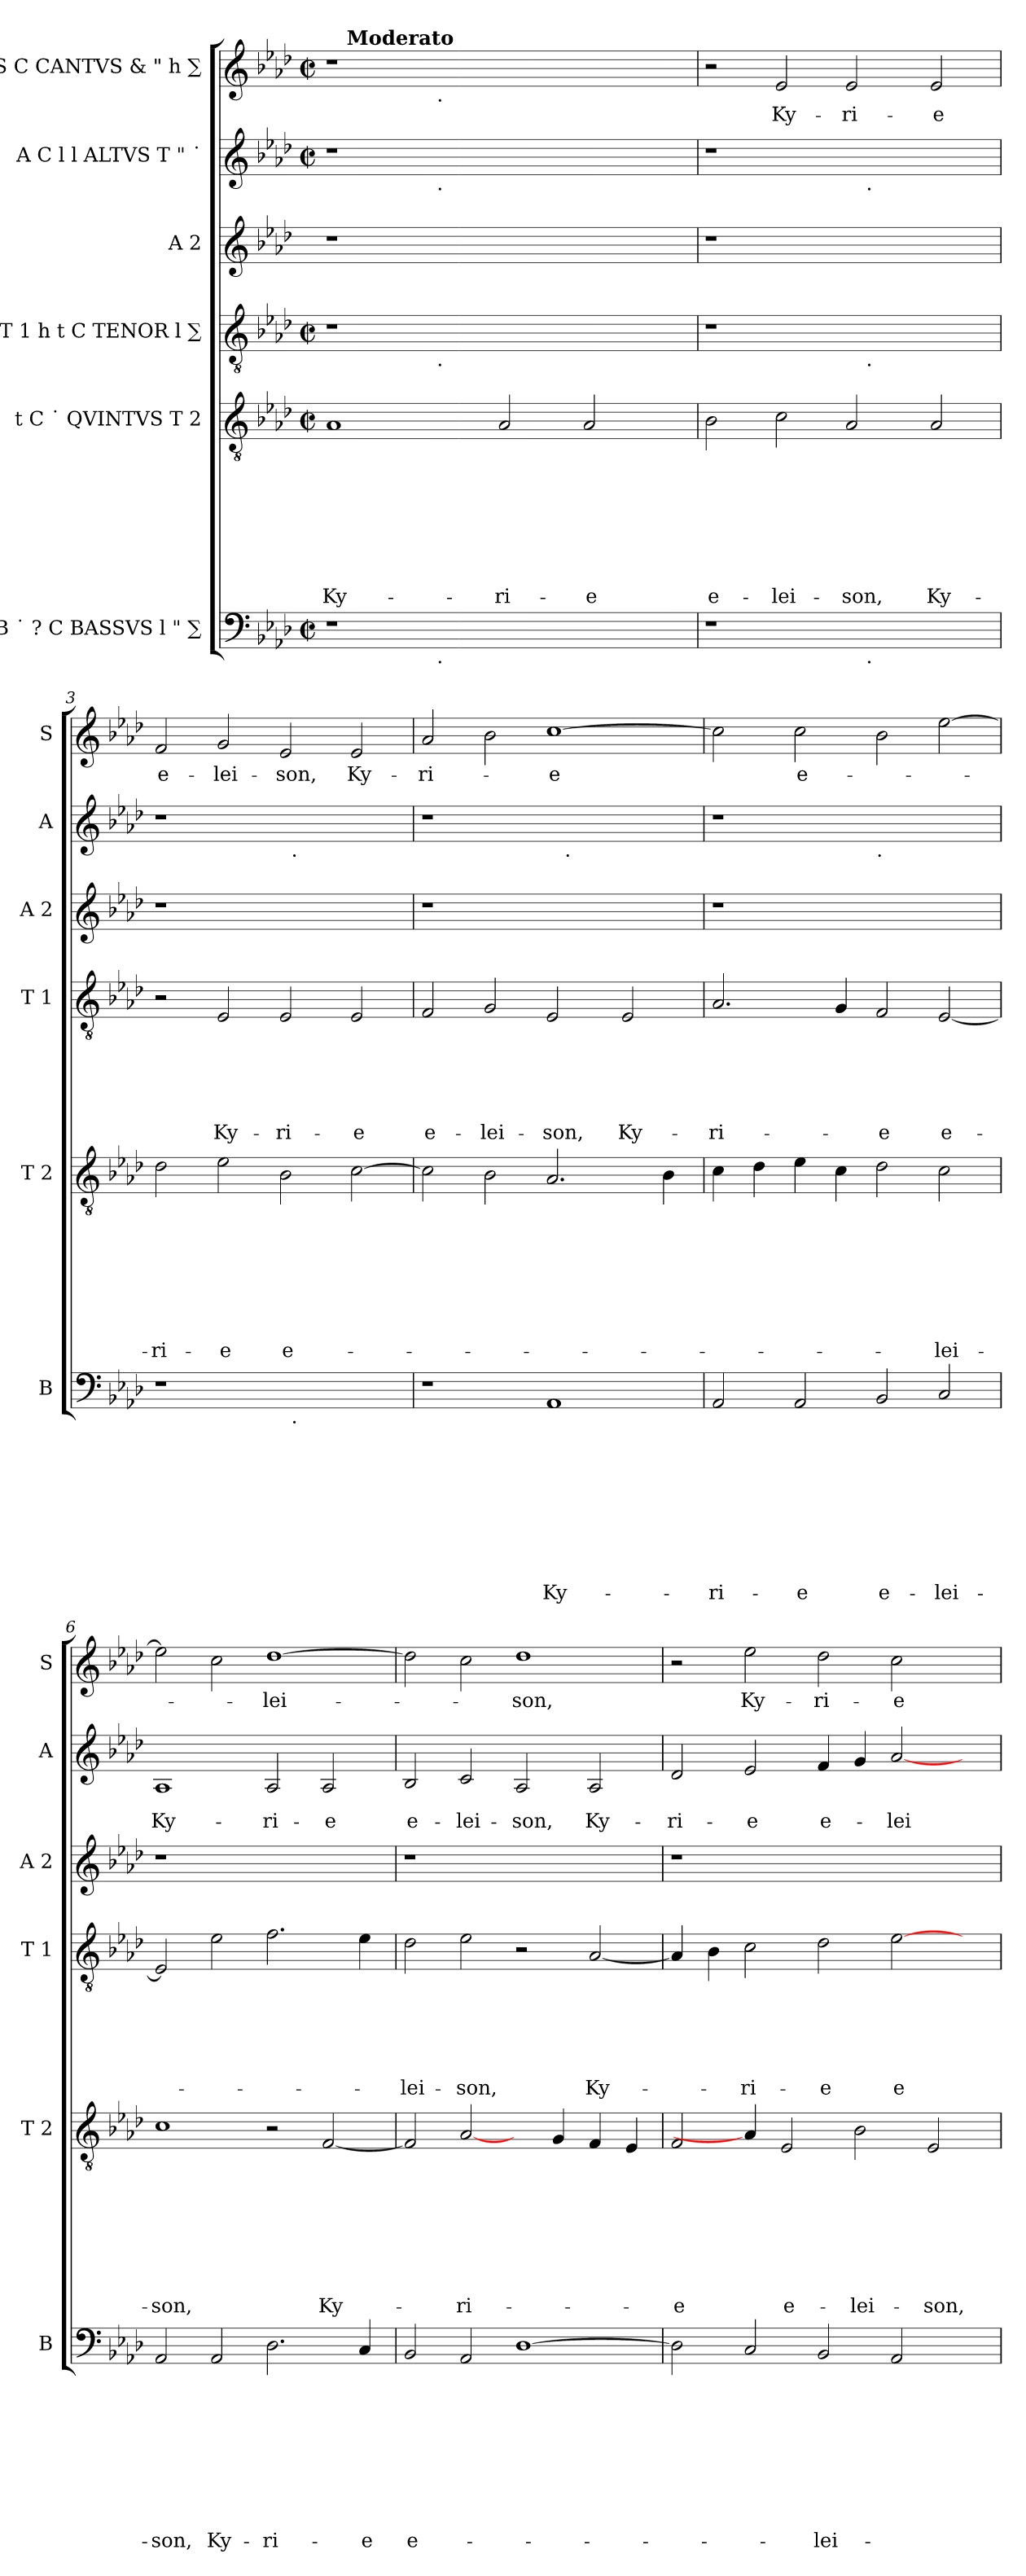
**kern	**text	**text	**text	**text	**text	**text	**text	**text	**text	**kern	**text	**text	**text	**text	**text	**text	**text	**text	**kern	**text	**text	**text	**text	**text	**text	**kern	**kern	**text	**text	**kern	**text
*part6	*part6	*part6	*part6	*part6	*part6	*part6	*part6	*part6	*part6	*part5	*part5	*part5	*part5	*part5	*part5	*part5	*part5	*part5	*part4	*part4	*part4	*part4	*part4	*part4	*part4	*part3	*part2	*part2	*part2	*part1	*part1
*staff6	*staff6	*staff6	*staff6	*staff6	*staff6	*staff6	*staff6	*staff6	*staff6	*staff5	*staff5	*staff5	*staff5	*staff5	*staff5	*staff5	*staff5	*staff5	*staff4	*staff4	*staff4	*staff4	*staff4	*staff4	*staff4	*staff3	*staff2	*staff2	*staff2	*staff1	*staff1
*I"B ˙ ? C BASSVS l " ∑	*	*	*	*	*	*	*	*	*	*I"t C ˙ QVINTVS T 2	*	*	*	*	*	*	*	*	*I"T 1 h t C TENOR l ∑	*	*	*	*	*	*	*I"A 2	*I"A C l l ALTVS T " ˙	*	*	*I"S C CANTVS & " h ∑	*
*I'B	*	*	*	*	*	*	*	*	*	*I'T 2	*	*	*	*	*	*	*	*	*I'T 1	*	*	*	*	*	*	*I'A 2	*I'A	*	*	*I'S	*
!!LO:PB:g=z
*clefF4	*	*	*	*	*	*	*	*	*	*clefGv2	*	*	*	*	*	*	*	*	*clefGv2	*	*	*	*	*	*	*clefG2	*clefG2	*	*	*clefG2	*
*k[b-e-a-d-]	*	*	*	*	*	*	*	*	*	*k[b-e-a-d-]	*	*	*	*	*	*	*	*	*k[b-e-a-d-]	*	*	*	*	*	*	*k[b-e-a-d-]	*k[b-e-a-d-]	*	*	*k[b-e-a-d-]	*
*A-:	*	*	*	*	*	*	*	*	*	*A-:	*	*	*	*	*	*	*	*	*A-:	*	*	*	*	*	*	*A-:	*A-:	*	*	*A-:	*
*M2/2	*	*	*	*	*	*	*	*	*	*M2/2	*	*	*	*	*	*	*	*	*M2/2	*	*	*	*	*	*	*	*M2/2	*	*	*M2/2	*
*met(c|)	*	*	*	*	*	*	*	*	*	*met(c|)	*	*	*	*	*	*	*	*	*met(c|)	*	*	*	*	*	*	*	*met(c|)	*	*	*met(c|)	*
=1	=1	=1	=1	=1	=1	=1	=1	=1	=1	=1	=1	=1	=1	=1	=1	=1	=1	=1	=1	=1	=1	=1	=1	=1	=1	=1	=1	=1	=1	=1	=1
!	!	!	!	!	!	!	!	!	!	!	!	!	!	!	!	!	!	!LO:LY:b	!	!	!	!	!	!	!	!	!	!	!	!	!
*^	*	*	*	*	*	*	*	*	*	*	*	*	*	*	*	*	*	*	*^	*	*	*	*	*	*	*	*^	*	*	*^	*
*	*	*	*	*	*	*	*	*	*	*	*	*	*	*	*	*	*	*	*	*	*	*	*	*	*	*	*	*	*	*	*	*	*	*^	*
1r	2ryy	.	.	.	.	.	.	.	.	.	1A-	.	.	.	.	.	.	.	Ky-	1r	2ryy	.	.	.	.	.	.	1r	1r	2ryy	.	.	1r	16ryy	2ryy	.
!	!	!	!	!	!	!	!	!	!	!	!	!	!	!	!	!	!	!	!	!	!	!	!	!	!	!	!	!	!	!	!	!	!	!LO:TX:a:B:t=Moderato	!	!
.	.	.	.	.	.	.	.	.	.	.	.	.	.	.	.	.	.	.	.	.	.	.	.	.	.	.	.	.	.	.	.	.	.	1ryy	.	.
.	16.ryy	.	.	.	.	.	.	.	.	.	.	.	.	.	.	.	.	.	.	.	16.ryy	.	.	.	.	.	.	.	.	16.ryy	.	.	.	.	16.ryy	.
!	!	!	!	!	!	!	!	!	!	!	!	!	!	!	!	!	!	!	!	!	!	!	!	!	!	!	!	!	!	!	!	!	!	!	!LO:TX:b:t=.	!
!	!	!	!	!	!	!	!	!	!	!	!	!	!	!	!	!	!	!	!	!	!	!	!	!	!	!	!	!	!	!LO:TX:b:t=.	!	!	!	!	!	!
!	!	!	!	!	!	!	!	!	!	!	!	!	!	!	!	!	!	!	!	!	!LO:TX:b:t=.	!	!	!	!	!	!	!	!	!	!	!	!	!	!	!
!	!LO:TX:b:t=.	!	!	!	!	!	!	!	!	!	!	!	!	!	!	!	!	!	!	!	!	!	!	!	!	!	!	!	!	!	!	!	!	!	!	!
.	1ryy	.	.	.	.	.	.	.	.	.	.	.	.	.	.	.	.	.	.	.	1ryy	.	.	.	.	.	.	.	.	1ryy	.	.	.	.	1ryy	.
!	!	!	!	!	!	!	!	!	!	!	!	!	!	!	!	!	!	!	!LO:LY:b	!	!	!	!	!	!	!	!	!	!	!	!	!	!	!	!	!
1ryy	.	.	.	.	.	.	.	.	.	.	2A-/	.	.	.	.	.	.	.	-ri-	1ryy	.	.	.	.	.	.	.	1ryy	1ryy	.	.	.	1ryy	.	.	.
.	.	.	.	.	.	.	.	.	.	.	.	.	.	.	.	.	.	.	.	.	.	.	.	.	.	.	.	.	.	.	.	.	.	2...ryy	.	.
!	!	!	!	!	!	!	!	!	!	!	!	!	!	!	!	!	!	!	!LO:LY:b	!	!	!	!	!	!	!	!	!	!	!	!	!	!	!	!	!
.	.	.	.	.	.	.	.	.	.	.	2A-/	.	.	.	.	.	.	.	-e	.	.	.	.	.	.	.	.	.	.	.	.	.	.	.	.	.
.	4ryy	.	.	.	.	.	.	.	.	.	.	.	.	.	.	.	.	.	.	.	4ryy	.	.	.	.	.	.	.	.	4ryy	.	.	.	.	4ryy	.
.	8ryy	.	.	.	.	.	.	.	.	.	.	.	.	.	.	.	.	.	.	.	8ryy	.	.	.	.	.	.	.	.	8ryy	.	.	.	.	8ryy	.
.	32ryy	.	.	.	.	.	.	.	.	.	.	.	.	.	.	.	.	.	.	.	32ryy	.	.	.	.	.	.	.	.	32ryy	.	.	.	.	32ryy	.
=2	=2	=2	=2	=2	=2	=2	=2	=2	=2	=2	=2	=2	=2	=2	=2	=2	=2	=2	=2	=2	=2	=2	=2	=2	=2	=2	=2	=2	=2	=2	=2	=2	=2	=2	=2	=2
!	!	!	!	!	!	!	!	!	!	!	!	!	!	!	!	!	!	!	!LO:LY:b	!	!	!	!	!	!	!	!	!	!	!	!	!	!	!	!	!
*	*	*	*	*	*	*	*	*	*	*	*	*	*	*	*	*	*	*	*	*	*	*	*	*	*	*	*	*	*v	*v	*	*	*	*	*	*
*v	*v	*	*	*	*	*	*	*	*	*	*	*	*	*	*	*	*	*	*	*v	*v	*	*	*	*	*	*	*	*	*	*	*v	*v	*v	*
1r	.	.	.	.	.	.	.	.	.	2B-\	.	.	.	.	.	.	.	e-	1r	.	.	.	.	.	.	1r	1r	.	.	2r	.
!	!	!	!	!	!	!	!	!	!	!	!	!	!	!	!	!	!	!LO:LY:b	!	!	!	!	!	!	!	!	!	!	!	!	!LO:LY:b
.	.	.	.	.	.	.	.	.	.	2c\	.	.	.	.	.	.	.	-lei-	.	.	.	.	.	.	.	.	.	.	.	2e-/	Ky-
!	!	!	!	!	!	!	!	!	!	!	!	!	!	!	!	!	!	!LO:LY:b	!	!	!	!	!	!	!	!	!	!	!	!	!LO:LY:b
16ryy	.	.	.	.	.	.	.	.	.	2A-/	.	.	.	.	.	.	.	-son,	16ryy	.	.	.	.	.	.	1ryy	16ryy	.	.	2e-/	-ri-
!	!	!	!	!	!	!	!	!	!	!	!	!	!	!	!	!	!	!	!	!	!	!	!	!	!	!	!LO:TX:b:t=.	!	!	!	!
!	!	!	!	!	!	!	!	!	!	!	!	!	!	!	!	!	!	!	!LO:TX:b:t=.	!	!	!	!	!	!	!	!	!	!	!	!
!LO:TX:b:t=.	!	!	!	!	!	!	!	!	!	!	!	!	!	!	!	!	!	!	!	!	!	!	!	!	!	!	!	!	!	!	!
2...ryy	.	.	.	.	.	.	.	.	.	.	.	.	.	.	.	.	.	.	2...ryy	.	.	.	.	.	.	.	2...ryy	.	.	.	.
!	!	!	!	!	!	!	!	!	!	!	!	!	!	!	!	!	!	!LO:LY:b	!	!	!	!	!	!	!	!	!	!	!	!	!LO:LY:b
.	.	.	.	.	.	.	.	.	.	2A-/	.	.	.	.	.	.	.	Ky-	.	.	.	.	.	.	.	.	.	.	.	2e-/	-e
=3	=3	=3	=3	=3	=3	=3	=3	=3	=3	=3	=3	=3	=3	=3	=3	=3	=3	=3	=3	=3	=3	=3	=3	=3	=3	=3	=3	=3	=3	=3	=3
!	!	!	!	!	!	!	!	!	!	!	!	!	!	!	!	!	!	!LO:LY:b	!	!	!	!	!	!	!	!	!	!	!	!	!LO:LY:b
1r	.	.	.	.	.	.	.	.	.	2d-\	.	.	.	.	.	.	.	-ri-	2r	.	.	.	.	.	.	1r	1r	.	.	2f/	e-
!	!	!	!	!	!	!	!	!	!	!	!	!	!	!	!	!	!	!LO:LY:b	!	!	!	!	!	!	!LO:LY:b	!	!	!	!	!	!LO:LY:b
.	.	.	.	.	.	.	.	.	.	2e-\	.	.	.	.	.	.	.	-e	2E-/	.	.	.	.	.	Ky-	.	.	.	.	2g/	-lei-
!	!	!	!	!	!	!	!	!	!	!	!	!	!	!	!	!	!	!LO:LY:b	!	!	!	!	!	!	!LO:LY:b	!	!	!	!	!	!LO:LY:b
32ryy	.	.	.	.	.	.	.	.	.	2B-\	.	.	.	.	.	.	.	e-	2E-/	.	.	.	.	.	-ri-	1ryy	32ryy	.	.	2e-/	-son,
!	!	!	!	!	!	!	!	!	!	!	!	!	!	!	!	!	!	!	!	!	!	!	!	!	!	!	!LO:TX:b:t=.	!	!	!	!
!LO:TX:b:t=.	!	!	!	!	!	!	!	!	!	!	!	!	!	!	!	!	!	!	!	!	!	!	!	!	!	!	!	!	!	!	!
32%31ryy	.	.	.	.	.	.	.	.	.	.	.	.	.	.	.	.	.	.	.	.	.	.	.	.	.	.	32%31ryy	.	.	.	.
!	!	!	!	!	!	!	!	!	!	!	!	!	!	!	!	!	!	!	!	!	!	!	!	!	!LO:LY:b	!	!	!	!	!	!LO:LY:b
.	.	.	.	.	.	.	.	.	.	[<2c\	.	.	.	.	.	.	.	.	2E-/	.	.	.	.	.	-e	.	.	.	.	2e-/	Ky-
!!LO:LB:g=z
=4	=4	=4	=4	=4	=4	=4	=4	=4	=4	=4	=4	=4	=4	=4	=4	=4	=4	=4	=4	=4	=4	=4	=4	=4	=4	=4	=4	=4	=4	=4	=4
!	!	!	!	!	!	!	!	!	!	!	!	!	!	!	!	!	!	!	!	!	!	!	!	!	!LO:LY:b	!	!	!	!	!	!LO:LY:b
1r	.	.	.	.	.	.	.	.	.	2c\]	.	.	.	.	.	.	.	.	2F/	.	.	.	.	.	e-	1r	1r	.	.	2a-/	-ri-
!	!	!	!	!	!	!	!	!	!	!	!	!	!	!	!	!	!	!	!	!	!	!	!	!	!LO:LY:b	!	!	!	!	!	!
.	.	.	.	.	.	.	.	.	.	2B-\	.	.	.	.	.	.	.	.	2G/	.	.	.	.	.	-lei-	.	.	.	.	2b-\	.
!	!	!	!	!	!	!	!	!	!LO:LY:b	!	!	!	!	!	!	!	!	!	!	!	!	!	!	!	!LO:LY:b	!	!	!	!	!	!LO:LY:b:rj
1AA-	.	.	.	.	.	.	.	.	Ky-	2.A-/	.	.	.	.	.	.	.	.	2E-/	.	.	.	.	.	-son,	1ryy	16ryy	.	.	[>1cc	-e
!	!	!	!	!	!	!	!	!	!	!	!	!	!	!	!	!	!	!	!	!	!	!	!	!	!	!	!LO:TX:b:t=.	!	!	!	!
.	.	.	.	.	.	.	.	.	.	.	.	.	.	.	.	.	.	.	.	.	.	.	.	.	.	.	2...ryy	.	.	.	.
!	!	!	!	!	!	!	!	!	!	!	!	!	!	!	!	!	!	!	!	!	!	!	!	!	!LO:LY:b	!	!	!	!	!	!
.	.	.	.	.	.	.	.	.	.	.	.	.	.	.	.	.	.	.	2E-/	.	.	.	.	.	Ky-	.	.	.	.	.	.
.	.	.	.	.	.	.	.	.	.	4B-\	.	.	.	.	.	.	.	.	.	.	.	.	.	.	.	.	.	.	.	.	.
=5	=5	=5	=5	=5	=5	=5	=5	=5	=5	=5	=5	=5	=5	=5	=5	=5	=5	=5	=5	=5	=5	=5	=5	=5	=5	=5	=5	=5	=5	=5	=5
!	!	!	!	!	!	!	!	!	!LO:LY:b	!	!	!	!	!	!	!	!	!	!	!	!	!	!	!	!LO:LY:b	!	!	!	!	!	!
2AA-/	.	.	.	.	.	.	.	.	-ri-	4c\	.	.	.	.	.	.	.	.	2.A-/	.	.	.	.	.	-ri-	1r	1r	.	.	2cc\]	.
.	.	.	.	.	.	.	.	.	.	4d-\	.	.	.	.	.	.	.	.	.	.	.	.	.	.	.	.	.	.	.	.	.
!	!	!	!	!	!	!	!	!	!LO:LY:b	!	!	!	!	!	!	!	!	!	!	!	!	!	!	!	!	!	!	!	!	!	!LO:LY:b
2AA-/	.	.	.	.	.	.	.	.	-e	4e-\	.	.	.	.	.	.	.	.	.	.	.	.	.	.	.	.	.	.	.	2cc\	e-
.	.	.	.	.	.	.	.	.	.	4c\	.	.	.	.	.	.	.	.	4G/	.	.	.	.	.	.	.	.	.	.	.	.
!	!	!	!	!	!	!	!	!	!	!	!	!	!	!	!	!	!	!	!	!	!	!	!	!	!	!	!LO:TX:b:t=.	!	!	!	!
!	!	!	!	!	!	!	!	!	!LO:LY:b	!	!	!	!	!	!	!	!	!	!	!	!	!	!	!	!LO:LY:b	!	!	!	!	!	!
2BB-/	.	.	.	.	.	.	.	.	e-	2d-\	.	.	.	.	.	.	.	.	2F/	.	.	.	.	.	-e	1ryy	1ryy	.	.	2b-\	.
!	!	!	!	!	!	!	!	!	!LO:LY:b	!	!	!	!	!	!	!	!	!LO:LY:b	!	!	!	!	!	!	!LO:LY:b	!	!	!	!	!	!
2C/	.	.	.	.	.	.	.	.	-lei-	2c\	.	.	.	.	.	.	.	-lei-	[<2E-/	.	.	.	.	.	e-	.	.	.	.	[>2ee-\	.
=6	=6	=6	=6	=6	=6	=6	=6	=6	=6	=6	=6	=6	=6	=6	=6	=6	=6	=6	=6	=6	=6	=6	=6	=6	=6	=6	=6	=6	=6	=6	=6
!	!	!	!	!	!	!	!	!	!LO:LY:b	!	!	!	!	!	!	!	!	!LO:LY:b	!	!	!	!	!	!	!	!	!	!	!LO:LY:b	!	!
2AA-/	.	.	.	.	.	.	.	.	-son,	1c	.	.	.	.	.	.	.	-son,	2E-/]	.	.	.	.	.	.	1r	1A-	.	Ky-	2ee-\]	.
!	!	!	!	!	!	!	!	!	!LO:LY:b	!	!	!	!	!	!	!	!	!	!	!	!	!	!	!	!	!	!	!	!	!	!
2AA-/	.	.	.	.	.	.	.	.	Ky-	.	.	.	.	.	.	.	.	.	2e-\	.	.	.	.	.	.	.	.	.	.	2cc\	.
!	!	!	!	!	!	!	!	!	!LO:LY:b	!	!	!	!	!	!	!	!	!	!	!	!	!	!	!	!	!	!	!	!LO:LY:b	!	!LO:LY:b
2.D-\	.	.	.	.	.	.	.	.	-ri-	2r	.	.	.	.	.	.	.	.	2.f\	.	.	.	.	.	.	1ryy	2A-/	.	-ri-	[>1dd-	-lei-
!	!	!	!	!	!	!	!	!	!	!	!	!	!	!	!	!	!	!LO:LY:b	!	!	!	!	!	!	!	!	!	!	!LO:LY:b	!	!
.	.	.	.	.	.	.	.	.	.	[<2F/	.	.	.	.	.	.	.	Ky-	.	.	.	.	.	.	.	.	2A-/	.	-e	.	.
!	!	!	!	!	!	!	!	!	!LO:LY:b	!	!	!	!	!	!	!	!	!	!	!	!	!	!	!	!	!	!	!	!	!	!
4C/	.	.	.	.	.	.	.	.	-e	.	.	.	.	.	.	.	.	.	4e-\	.	.	.	.	.	.	.	.	.	.	.	.
=7	=7	=7	=7	=7	=7	=7	=7	=7	=7	=7	=7	=7	=7	=7	=7	=7	=7	=7	=7	=7	=7	=7	=7	=7	=7	=7	=7	=7	=7	=7	=7
!	!	!	!	!	!	!	!	!	!LO:LY:b	!	!	!	!	!	!	!	!	!	!	!	!	!	!	!	!LO:LY:b	!	!	!	!LO:LY:b	!	!
2BB-/	.	.	.	.	.	.	.	.	e-	2F/]	.	.	.	.	.	.	.	.	2d-\	.	.	.	.	.	-lei-	1r	2B-/	.	e-	2dd-\]	.
!	!	!	!	!	!	!	!	!	!	!	!	!	!	!	!	!	!	!LO:LY:b	!	!	!	!	!	!	!LO:LY:b	!	!	!	!LO:LY:b	!	!
2AA-/	.	.	.	.	.	.	.	.	.	[2A-/	.	.	.	.	.	.	.	-ri-	2e-\	.	.	.	.	.	-son,	.	2c/	.	-lei-	2cc\	.
!	!	!	!	!	!	!	!	!	!	!	!	!	!	!	!	!	!	!	!	!	!	!	!	!	!	!	!	!	!LO:LY:b	!	!LO:LY:b
[>1D-	.	.	.	.	.	.	.	.	.	4ryy	.	.	.	.	.	.	.	.	2r	.	.	.	.	.	.	1ryy	2A-/	.	-son,	1dd-	-son,
.	.	.	.	.	.	.	.	.	.	4G/	.	.	.	.	.	.	.	.	.	.	.	.	.	.	.	.	.	.	.	.	.
!	!	!	!	!	!	!	!	!	!	!	!	!	!	!	!	!	!	!	!	!	!	!	!	!	!LO:LY:b	!	!	!	!LO:LY:b	!	!
.	.	.	.	.	.	.	.	.	.	4F/	.	.	.	.	.	.	.	.	[<2A-/	.	.	.	.	.	Ky-	.	2A-/	.	Ky-	.	.
.	.	.	.	.	.	.	.	.	.	4E-/	.	.	.	.	.	.	.	.	.	.	.	.	.	.	.	.	.	.	.	.	.
=8	=8	=8	=8	=8	=8	=8	=8	=8	=8	=8	=8	=8	=8	=8	=8	=8	=8	=8	=8	=8	=8	=8	=8	=8	=8	=8	=8	=8	=8	=8	=8
!	!	!	!	!	!	!	!	!	!	!	!	!	!	!	!	!	!	!LO:LY:b	!	!	!	!	!	!	!	!	!	!	!LO:LY:b	!	!
2D-\]	.	.	.	.	.	.	.	.	.	2F/	.	.	.	.	.	.	.	-e	4A-/]	.	.	.	.	.	.	1r	2d-/	.	-ri-	2r	.
.	.	.	.	.	.	.	.	.	.	.	.	.	.	.	.	.	.	.	4B-\	.	.	.	.	.	.	.	.	.	.	.	.
!	!	!	!	!	!	!	!	!	!	!	!	!	!	!	!	!	!	!	!	!	!	!	!	!	!LO:LY:b	!	!	!	!LO:LY:b	!	!LO:LY:b
2C/	.	.	.	.	.	.	.	.	.	4A-/]	.	.	.	.	.	.	.	.	2c\	.	.	.	.	.	-ri-	.	2e-/	.	-e	2ee-\	Ky-
!	!	!	!	!	!	!	!	!	!	!	!	!	!	!	!	!	!	!LO:LY:b	!	!	!	!	!	!	!	!	!	!	!	!	!
.	.	.	.	.	.	.	.	.	.	2E-/	.	.	.	.	.	.	.	e-	.	.	.	.	.	.	.	.	.	.	.	.	.
!	!	!	!	!	!	!	!	!	!LO:LY:b	!	!	!	!	!	!	!	!	!	!	!	!	!	!	!	!LO:LY:b	!	!	!	!LO:LY:b	!	!LO:LY:b
2BB-/	.	.	.	.	.	.	.	.	-lei-	.	.	.	.	.	.	.	.	.	2d-\	.	.	.	.	.	-e	1ryy	4f/	.	e-	2dd-\	-ri-
!	!	!	!	!	!	!	!	!	!	!	!	!	!	!	!	!	!	!LO:LY:b	!	!	!	!	!	!	!	!	!	!	!	!	!
.	.	.	.	.	.	.	.	.	.	2B-\	.	.	.	.	.	.	.	-lei-	.	.	.	.	.	.	.	.	4g/	.	.	.	.
!	!	!	!	!	!	!	!	!	!	!	!	!	!	!	!	!	!	!	!	!	!	!	!	!	!LO:LY:b	!	!	!	!LO:LY:b	!	!LO:LY:b
2AA-/	.	.	.	.	.	.	.	.	.	.	.	.	.	.	.	.	.	.	[<2e-\	.	.	.	.	.	e-	.	[<2a-/	.	-lei-	2cc\	-e
!	!	!	!	!	!	!	!	!	!	!	!	!	!	!	!	!	!	!LO:LY:b	!	!	!	!	!	!	!	!	!	!	!	!	!
.	.	.	.	.	.	.	.	.	.	2E-/	.	.	.	.	.	.	.	-son,	.	.	.	.	.	.	.	.	.	.	.	.	.
4ryy	.	.	.	.	.	.	.	.	.	.	.	.	.	.	.	.	.	.	4ryy	.	.	.	.	.	.	4ryy	4ryy	.	.	4ryy	.
=	=	=	=	=	=	=	=	=	=	=	=	=	=	=	=	=	=	=	=	=	=	=	=	=	=	=	=	=	=	=	=
*-	*-	*-	*-	*-	*-	*-	*-	*-	*-	*-	*-	*-	*-	*-	*-	*-	*-	*-	*-	*-	*-	*-	*-	*-	*-	*-	*-	*-	*-	*-	*-
